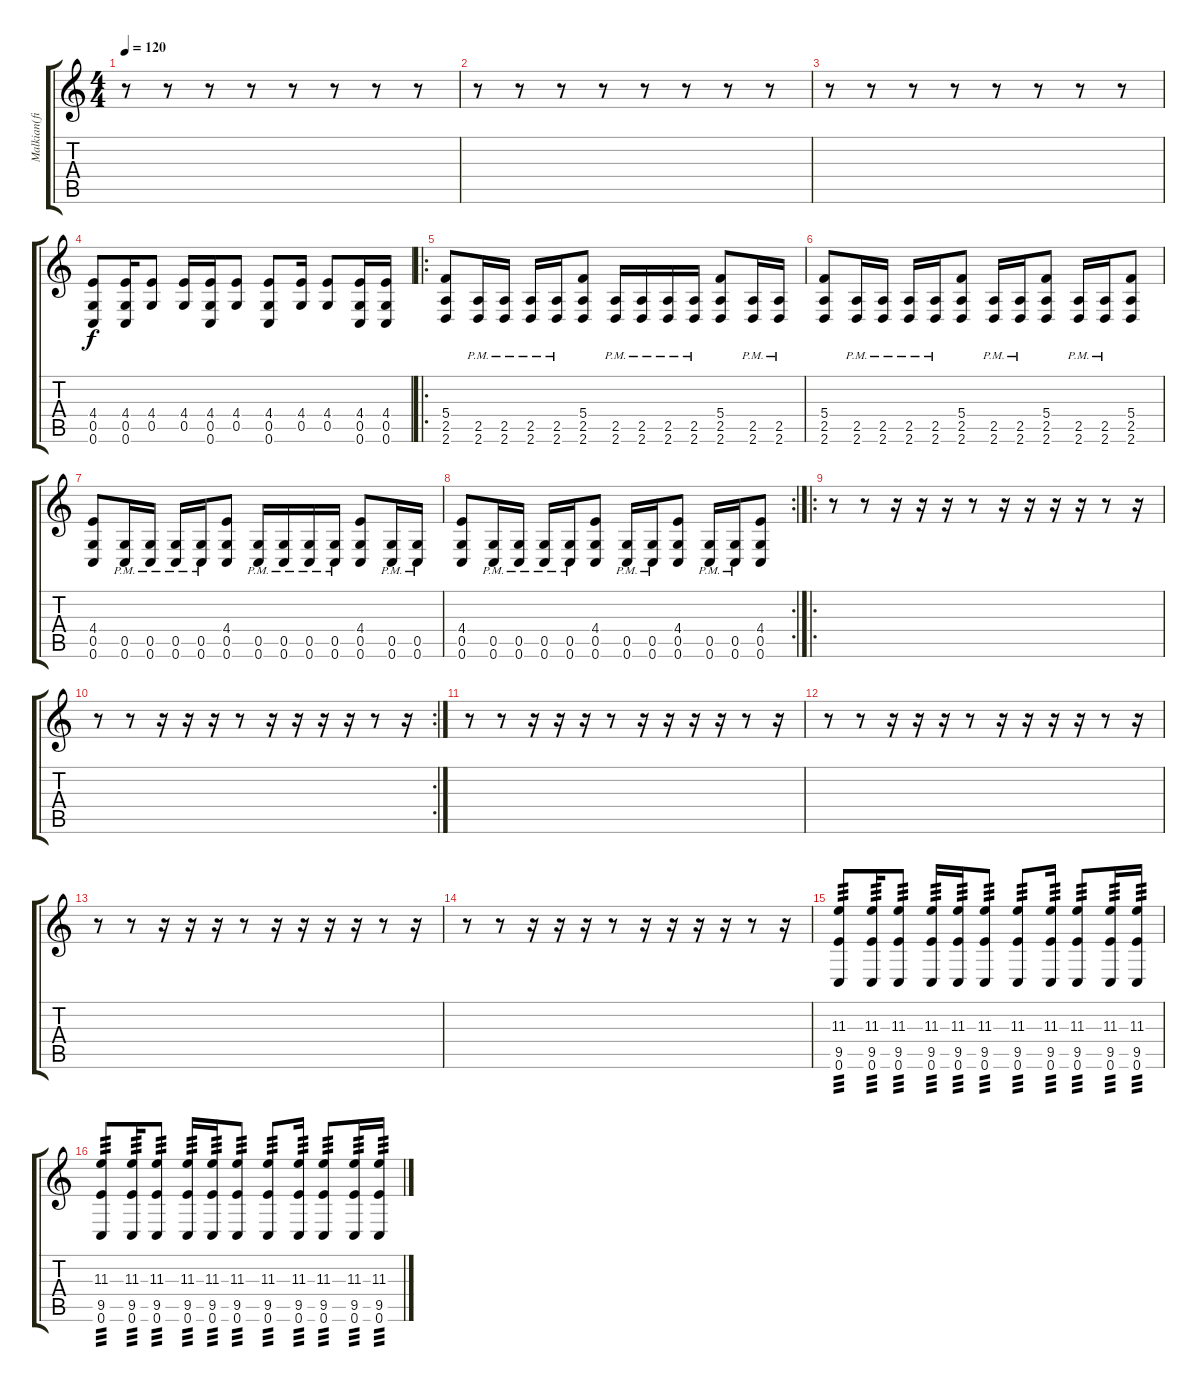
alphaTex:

\track ("Malkian(fills)" "Malkian(fi") {instrument distortionguitar}
\staff {score tabs}
\tuning (D4 A3 F3 C3 G2 C2) {hide}
\ts (4 4)
\tempo 120
\clef g2
\ks c
r.8{dy f} r.8 r.8 r.8 r.8 r.8 r.8 r.8 |
r.8 r.8 r.8 r.8 r.8 r.8 r.8 r.8 |
r.8 r.8 r.8 r.8 r.8 r.8 r.8 r.8 |
(4.4 0.5 0.6).8 (4.4 0.5 0.6).16 (4.4 0.5).8 (4.4 0.5).16 (4.4 0.5 0.6).16 (4.4 0.5).8 (4.4 0.5 0.6).8 (4.4 0.5).16 (4.4 0.5).8 (4.4 0.5 0.6).16 (4.4 0.5 0.6).16 |
\ro
(5.4 2.5 2.6).8 (2.5{pm} 2.6).16 (2.5{pm} 2.6{pm}).16 (2.5{pm} 2.6{pm}).16 (2.5{pm} 2.6{pm}).16 (5.4 2.5 2.6).8 (2.5{pm} 2.6{pm}).16 (2.5{pm} 2.6{pm}).16 (2.5{pm} 2.6{pm}).16 (2.5{pm} 2.6{pm}).16 (5.4 2.5 2.6).8 (2.5{pm} 2.6{pm}).16 (2.5{pm} 2.6{pm}).16 |
(5.4 2.5 2.6).8 (2.5{pm} 2.6{pm}).16 (2.5{pm} 2.6{pm}).16 (2.5{pm} 2.6{pm}).16 (2.5{pm} 2.6{pm}).16 (5.4 2.5 2.6).8 (2.5{pm} 2.6{pm}).16 (2.5{pm} 2.6{pm}).16 (5.4 2.5 2.6).8 (2.5{pm} 2.6{pm}).16 (2.5{pm} 2.6{pm}).16 (5.4 2.5 2.6).8 |
(4.4 0.5 0.6).8 (0.5{pm} 0.6).16 (0.5{pm} 0.6{pm}).16 (0.5{pm} 0.6{pm}).16 (0.5{pm} 0.6{pm}).16 (4.4 0.5 0.6).8 (0.5{pm} 0.6{pm}).16 (0.5{pm} 0.6{pm}).16 (0.5{pm} 0.6{pm}).16 (0.5{pm} 0.6{pm}).16 (4.4 0.5 0.6).8 (0.5{pm} 0.6{pm}).16 (0.5{pm} 0.6{pm}).16 |
\rc 2
(4.4 0.5 0.6).8 (0.5{pm} 0.6{pm}).16 (0.5{pm} 0.6{pm}).16 (0.5{pm} 0.6{pm}).16 (0.5{pm} 0.6{pm}).16 (4.4 0.5 0.6).8 (0.5{pm} 0.6{pm}).16 (0.5{pm} 0.6{pm}).16 (4.4 0.5 0.6).8 (0.5{pm} 0.6{pm}).16 (0.5{pm} 0.6{pm}).16 (4.4 0.5 0.6).8 |
\ro
r.8 r.8 r.16 r.16 r.16 r.8 r.16 r.16 r.16 r.16 r.8 r.16 |
\rc 2
r.8 r.8 r.16 r.16 r.16 r.8 r.16 r.16 r.16 r.16 r.8 r.16 |
r.8 r.8 r.16 r.16 r.16 r.8 r.16 r.16 r.16 r.16 r.8 r.16 |
r.8 r.8 r.16 r.16 r.16 r.8 r.16 r.16 r.16 r.16 r.8 r.16 |
r.8 r.8 r.16 r.16 r.16 r.8 r.16 r.16 r.16 r.16 r.8 r.16 |
r.8 r.8 r.16 r.16 r.16 r.8 r.16 r.16 r.16 r.16 r.8 r.16 |
(11.3 9.5 0.6).8{tp 3} (11.3 9.5 0.6).16{tp 3} (11.3 9.5 0.6).8{tp 3} (11.3 9.5 0.6).16{tp 3} (11.3 9.5 0.6).16{tp 3} (11.3 9.5 0.6).8{tp 3} (11.3 9.5 0.6).8{tp 3} (11.3 9.5 0.6).16{tp 3} (11.3 9.5 0.6).8{tp 3} (11.3 9.5 0.6).16{tp 3} (11.3 9.5 0.6).16{tp 3} |
(11.3 9.5 0.6).8{tp 3} (11.3 9.5 0.6).16{tp 3} (11.3 9.5 0.6).8{tp 3} (11.3 9.5 0.6).16{tp 3} (11.3 9.5 0.6).16{tp 3} (11.3 9.5 0.6).8{tp 3} (11.3 9.5 0.6).8{tp 3} (11.3 9.5 0.6).16{tp 3} (11.3 9.5 0.6).8{tp 3} (11.3 9.5 0.6).16{tp 3} (11.3 9.5 0.6).16{tp 3}
